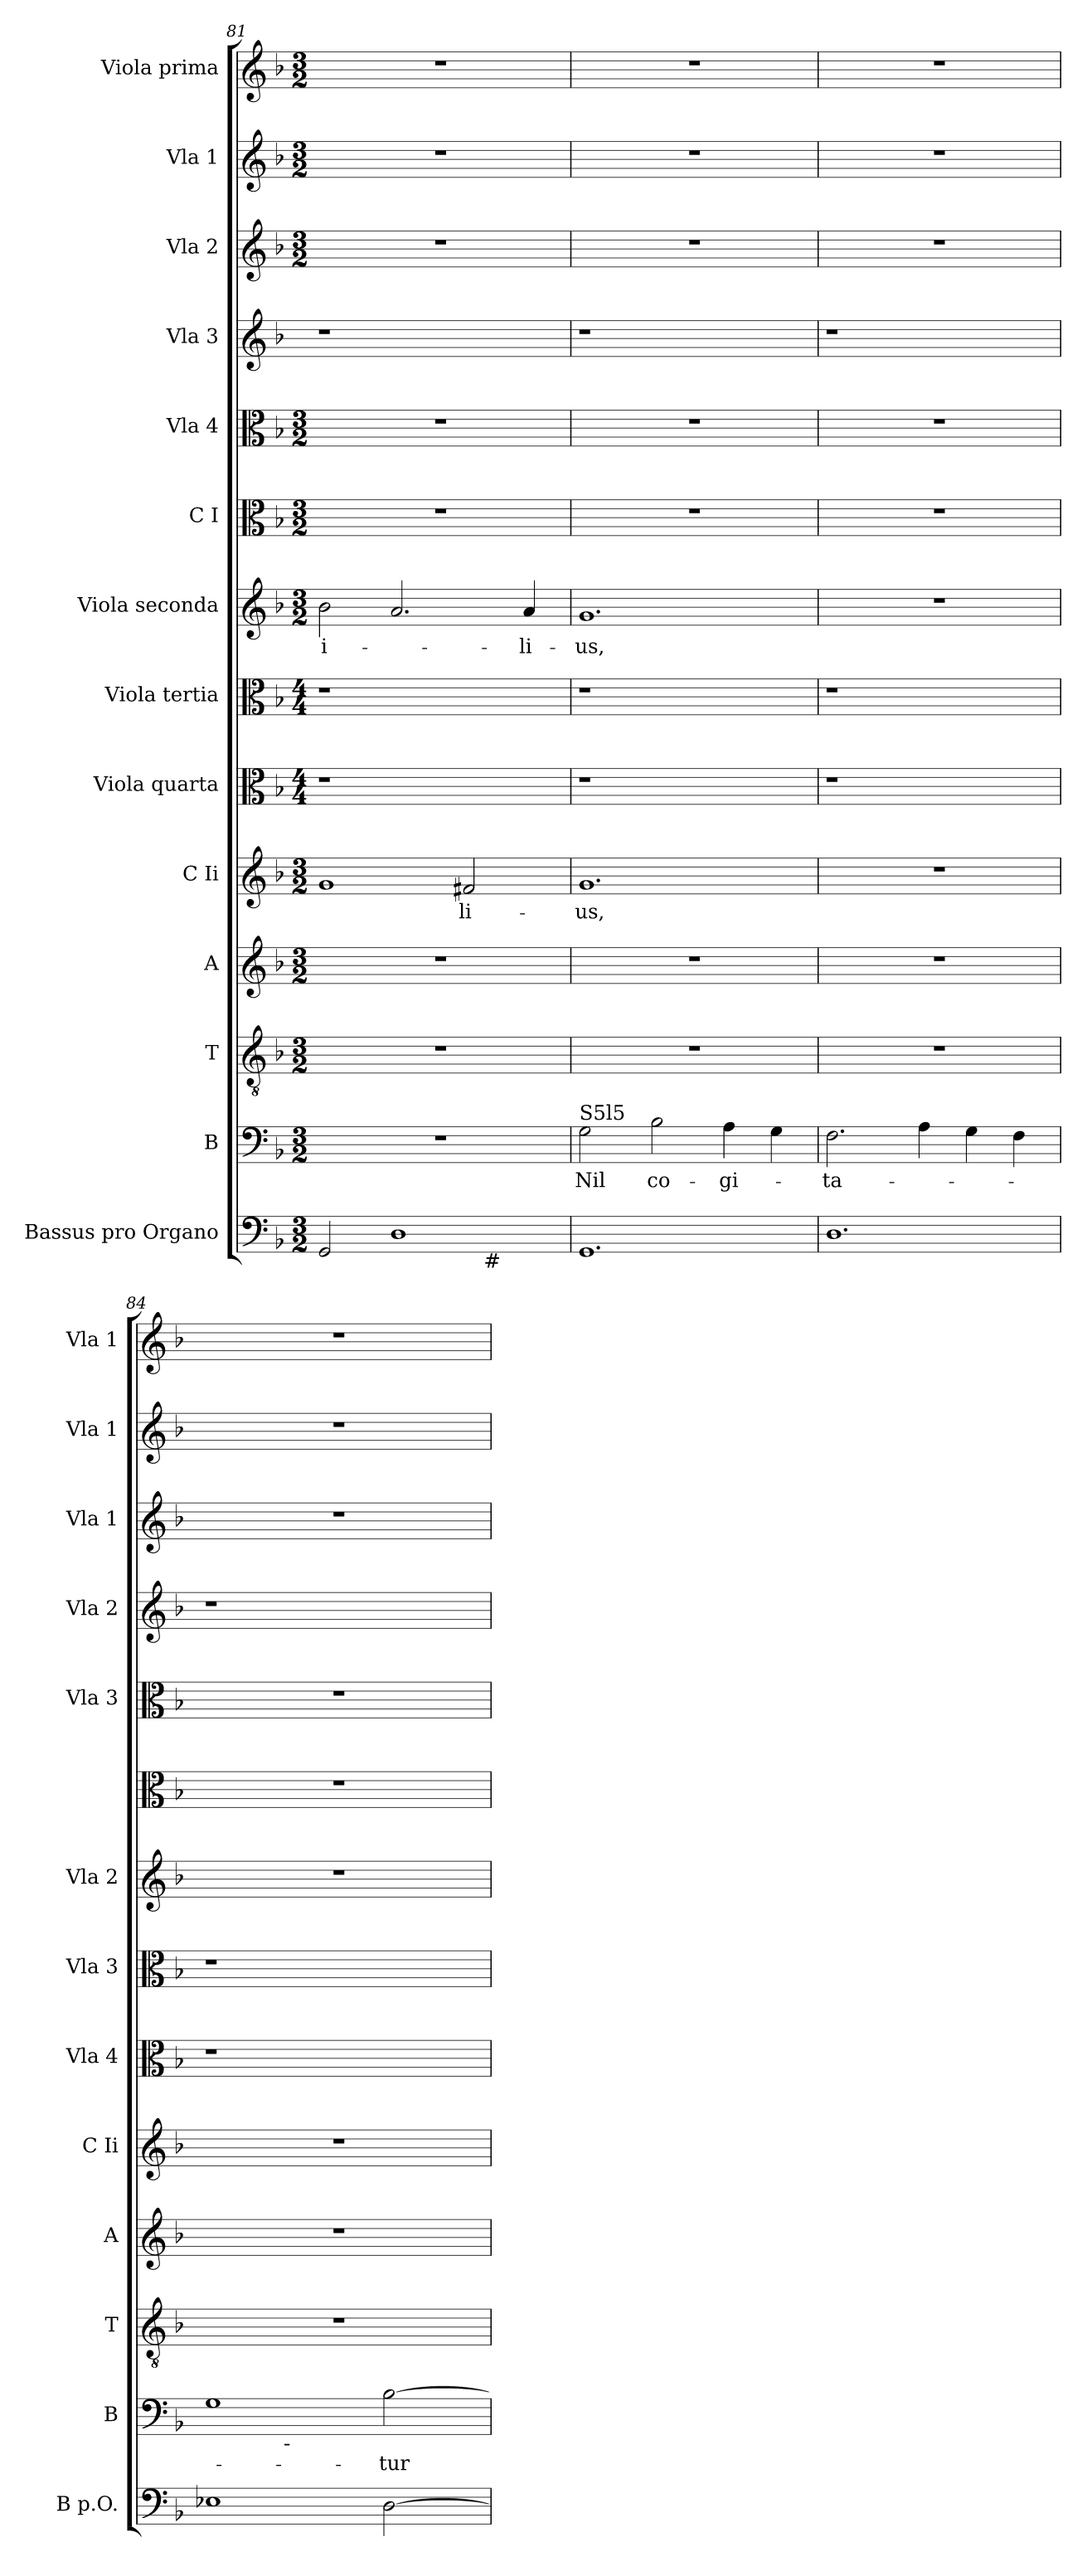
**kern	**kern	**text	**kern	**kern	**kern	**text	**kern	**kern	**kern	**text	**kern	**kern	**kern	**kern	**kern	**kern
*part14	*part13	*part13	*part12	*part11	*part10	*part10	*part9	*part8	*part7	*part7	*part6	*part5	*part4	*part3	*part2	*part1
*staff14	*staff13	*staff13	*staff12	*staff11	*staff10	*staff10	*staff9	*staff8	*staff7	*staff7	*staff6	*staff5	*staff4	*staff3	*staff2	*staff1
*I"Bassus pro Organo	*I"B	*	*I"T	*I"A	*I"C Ii	*	*I"Viola quarta	*I"Viola tertia	*I"Viola seconda	*	*I"C I	*I"Vla 4	*I"Vla 3	*I"Vla 2	*I"Vla 1	*I"Viola prima
*I'B p.O.	*I'B	*	*I'T	*I'A	*I'C Ii	*	*I'Vla 4	*I'Vla 3	*I'Vla 2	*	*	*I'Vla 3	*I'Vla 2	*I'Vla 1	*I'Vla 1	*I'Vla 1
*clefF4	*clefF4	*	*clefGv2	*clefG2	*clefG2	*	*clefC3	*clefC3	*clefG2	*	*clefC3	*clefC3	*clefG2	*clefG2	*clefG2	*clefG2
*k[b-]	*k[b-]	*	*k[b-]	*k[b-]	*k[b-]	*	*k[b-]	*k[b-]	*k[b-]	*	*k[b-]	*k[b-]	*k[b-]	*k[b-]	*k[b-]	*k[b-]
*F:	*F:	*	*F:	*F:	*F:	*	*F:	*F:	*F:	*	*F:	*F:	*F:	*F:	*F:	*F:
*M3/2	*M3/2	*	*M3/2	*M3/2	*M3/2	*	*M4/4	*M4/4	*M3/2	*	*M3/2	*M3/2	*	*M3/2	*M3/2	*M3/2
=81	=81	=81	=81	=81	=81	=81	=81	=81	=81	=81	=81	=81	=81	=81	=81	=81
!	!	!	!	!	!	!	!	!	!	!LO:LY:b	!	!	!	!	!	!
*^	*	*	*	*	*	*	*	*	*	*	*	*	*	*	*	*
2GG/	1ryy	1.r	.	1.r	1.r	1g<	.	1r	1r	2b-\	-i-	1.r	1.r	1r	1.r	1.r	1.r
1D>	.	.	.	.	.	.	.	.	.	2.a</	.	.	.	.	.	.	.
!	!	!	!	!	!	!	!LO:LY:b	!	!	!	!	!	!	!	!	!	!
.	16ryy	.	.	.	.	2f#X/	-li-	2ryy	2ryy	.	.	.	.	2ryy	.	.	.
!	!LO:TX:b:t=#	!	!	!	!	!	!	!	!	!	!	!	!	!	!	!	!
.	4..ryy	.	.	.	.	.	.	.	.	.	.	.	.	.	.	.	.
!	!	!	!	!	!	!	!	!	!	!	!LO:LY:b	!	!	!	!	!	!
.	.	.	.	.	.	.	.	.	.	4a/	-li-	.	.	.	.	.	.
=82	=82	=82	=82	=82	=82	=82	=82	=82	=82	=82	=82	=82	=82	=82	=82	=82	=82
!	!	!LO:TX:a:t=S5l5	!	!	!	!	!	!	!	!	!	!	!	!	!	!	!
!	!	!	!LO:LY:b	!	!	!	!LO:LY:b	!	!	!	!LO:LY:b	!	!	!	!	!	!
*v	*v	*	*	*	*	*	*	*	*	*	*	*	*	*	*	*	*
1.GG	2G>\	Nil	1.r	1.r	1.g	-us,	1r	1r	1.g	-us,	1.r	1.r	1r	1.r	1.r	1.r
!	!	!LO:LY:b	!	!	!	!	!	!	!	!	!	!	!	!	!	!
.	2B->\	co-	.	.	.	.	.	.	.	.	.	.	.	.	.	.
!	!	!LO:LY:b	!	!	!	!	!	!	!	!	!	!	!	!	!	!
.	4A\	-gi-	.	.	.	.	2ryy	2ryy	.	.	.	.	2ryy	.	.	.
.	4G\	.	.	.	.	.	.	.	.	.	.	.	.	.	.	.
=83	=83	=83	=83	=83	=83	=83	=83	=83	=83	=83	=83	=83	=83	=83	=83	=83
!	!	!LO:LY:b	!	!	!	!	!	!	!	!	!	!	!	!	!	!
1.D>	2.F\	-ta-	1.r	1.r	1.r	.	1r	1r	1.r	.	1.r	1.r	1r	1.r	1.r	1.r
.	4A\	.	.	.	.	.	.	.	.	.	.	.	.	.	.	.
.	4G\	.	.	.	.	.	2ryy	2ryy	.	.	.	.	2ryy	.	.	.
.	4F\	.	.	.	.	.	.	.	.	.	.	.	.	.	.	.
!!LO:PB:g=z
=84	=84	=84	=84	=84	=84	=84	=84	=84	=84	=84	=84	=84	=84	=84	=84	=84
*	*^	*	*	*	*	*	*	*	*	*	*	*	*	*	*	*
1E-X	1G	4ryy	.	1.r	1.r	1.r	.	1r	1r	1.r	.	1.r	1.r	1r	1.r	1.r	1.r
.	.	16ryy	.	.	.	.	.	.	.	.	.	.	.	.	.	.	.
!	!	!LO:TX:b:t=-	!	!	!	!	!	!	!	!	!	!	!	!	!	!	!
.	.	1ryy	.	.	.	.	.	.	.	.	.	.	.	.	.	.	.
!	!	!	!LO:LY:b	!	!	!	!	!	!	!	!	!	!	!	!	!	!
[>2D>\	[>2B-\	.	-tur	.	.	.	.	2ryy	2ryy	.	.	.	.	2ryy	.	.	.
.	.	8.ryy	.	.	.	.	.	.	.	.	.	.	.	.	.	.	.
*	*v	*v	*	*	*	*	*	*	*	*	*	*	*	*	*	*	*
=	=	=	=	=	=	=	=	=	=	=	=	=	=	=	=	=
*-	*-	*-	*-	*-	*-	*-	*-	*-	*-	*-	*-	*-	*-	*-	*-	*-
